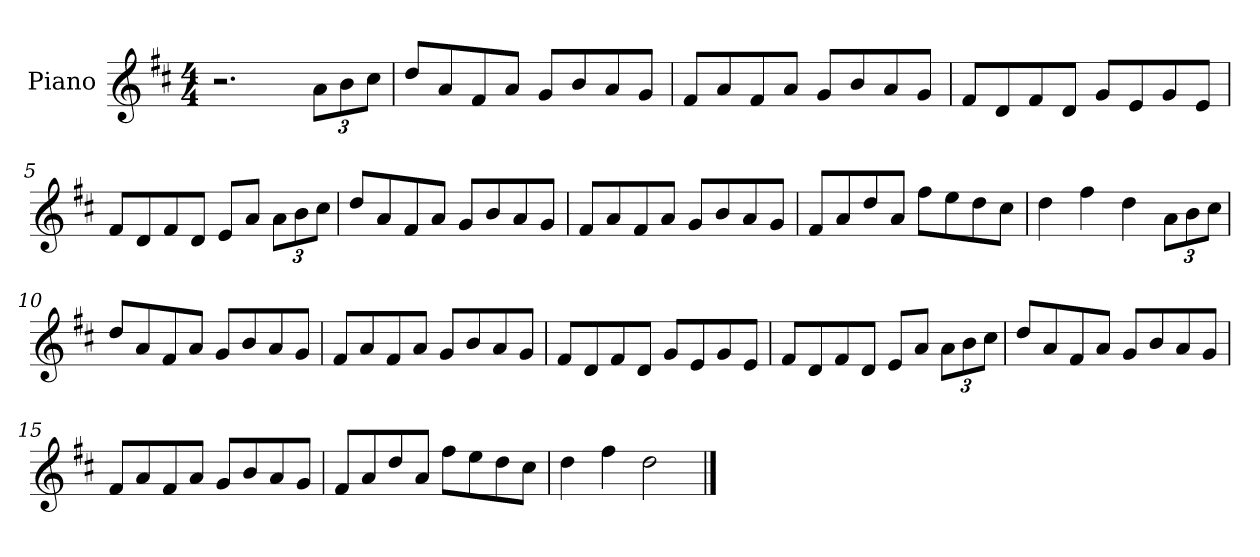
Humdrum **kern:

**kern
*part1
*staff1
*I"Piano
*I'Pno
*clefG2
*k[f#c#]
*M4/4
=1
2.r
*Xbrackettup
12a\L
12b\
12cc#\J
=2
8dd/L
8a/
8f#/
8a/J
8g/L
8b/
8a/
8g/J
=3
8f#/L
8a/
8f#/
8a/J
8g/L
8b/
8a/
8g/J
=4
8f#/L
8d/
8f#/
8d/J
8g/L
8e/
8g/
8e/J
=5
8f#/L
8d/
8f#/
8d/J
8e/L
8a/J
12a\L
12b\
12cc#\J
=6
8dd/L
8a/
8f#/
8a/J
8g/L
8b/
8a/
8g/J
=7
8f#/L
8a/
8f#/
8a/J
8g/L
8b/
8a/
8g/J
=8
8f#/L
8a/
8dd/
8a/J
8ff#\L
8ee\
8dd\
8cc#\J
=9
4dd\
4ff#\
4dd\
12a\L
12b\
12cc#\J
=10
8dd/L
8a/
8f#/
8a/J
8g/L
8b/
8a/
8g/J
=11
8f#/L
8a/
8f#/
8a/J
8g/L
8b/
8a/
8g/J
=12
8f#/L
8d/
8f#/
8d/J
8g/L
8e/
8g/
8e/J
=13
8f#/L
8d/
8f#/
8d/J
8e/L
8a/J
12a\L
12b\
12cc#\J
=14
8dd/L
8a/
8f#/
8a/J
8g/L
8b/
8a/
8g/J
=15
8f#/L
8a/
8f#/
8a/J
8g/L
8b/
8a/
8g/J
=16
8f#/L
8a/
8dd/
8a/J
8ff#\L
8ee\
8dd\
8cc#\J
=17
4dd\
4ff#\
2dd\
==
*-
